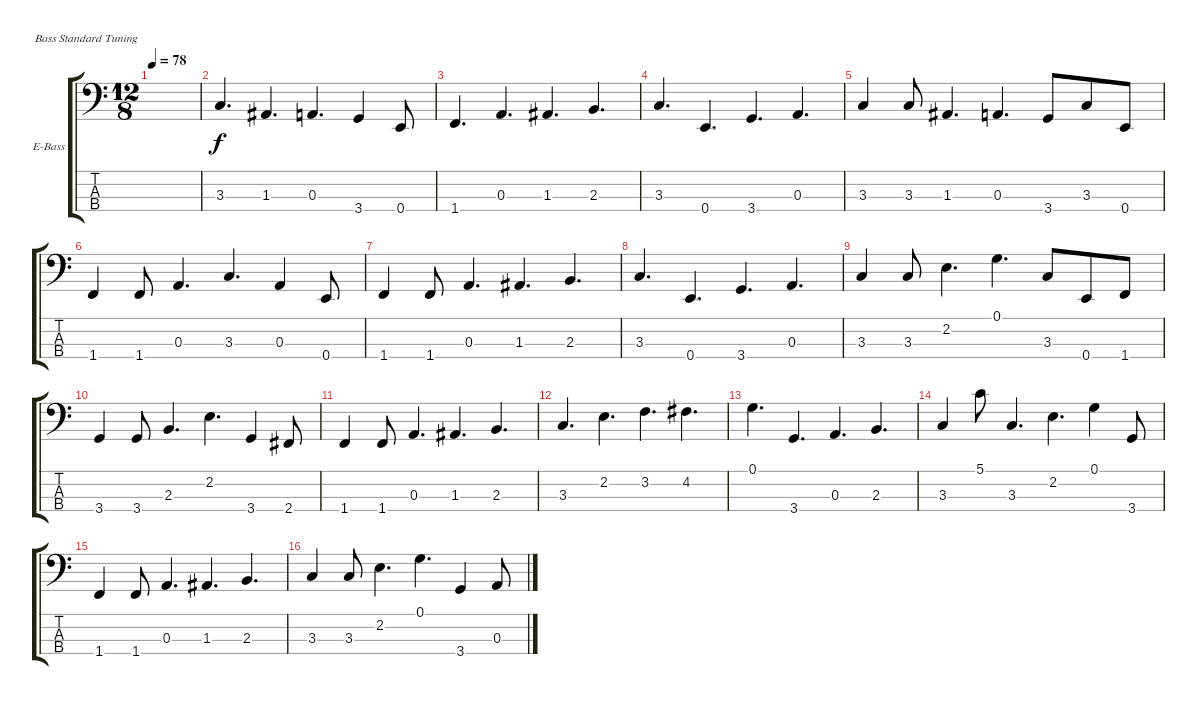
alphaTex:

\defaultSystemsLayout 4
\bracketExtendMode groupsimilarinstruments
\firstSystemTrackNameOrientation horizontal
\otherSystemsTrackNameOrientation horizontal
\track ("Electric Bass" "E-Bass") {instrument electricbassfinger}
\staff {score tabs}
\tuning (G2 D2 A1 E1)
\ts (12 8)
\tempo 78
\clef f4
\ks c
|
3.3.4{d} 1.3.4{d} 0.3.4{d} 3.4.4 0.4.8 |
1.4.4{d} 0.3.4{d} 1.3.4{d} 2.3.4{d} |
3.3.4{d} 0.4.4{d} 3.4.4{d} 0.3.4{d} |
3.3.4 3.3.8 1.3.4{d} 0.3.4{d} 3.4.8 3.3.8 0.4.8 |
1.4.4 1.4.8 0.3.4{d} 3.3.4{d} 0.3.4 0.4.8 |
1.4.4 1.4.8 0.3.4{d} 1.3.4{d} 2.3.4{d} |
3.3.4{d} 0.4.4{d} 3.4.4{d} 0.3.4{d} |
3.3.4 3.3.8 2.2.4{d} 0.1.4{d} 3.3.8 0.4.8 1.4.8 |
3.4.4 3.4.8 2.3.4{d} 2.2.4{d} 3.4.4 2.4.8 |
1.4.4 1.4.8 0.3.4{d} 1.3.4{d} 2.3.4{d} |
3.3.4{d} 2.2.4{d} 3.2.4{d} 4.2.4{d} |
0.1.4{d} 3.4.4{d} 0.3.4{d} 2.3.4{d} |
3.3.4 5.1.8 3.3.4{d} 2.2.4{d} 0.1.4 3.4.8 |
1.4.4 1.4.8 0.3.4{d} 1.3.4{d} 2.3.4{d} |
3.3.4 3.3.8 2.2.4{d} 0.1.4{d} 3.4.4 0.3.8
